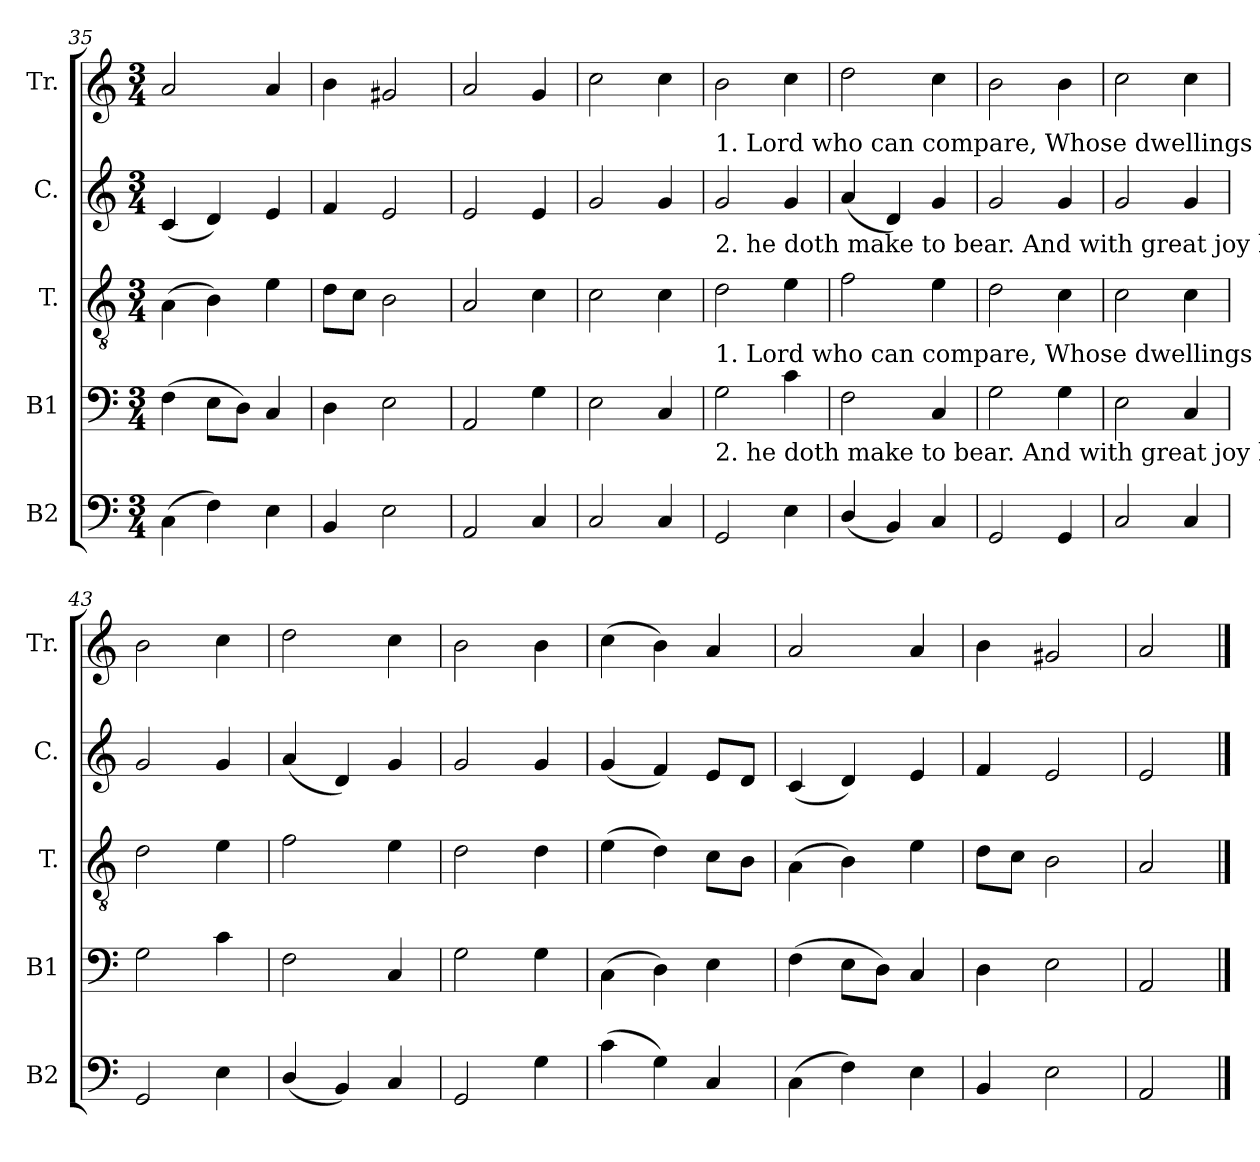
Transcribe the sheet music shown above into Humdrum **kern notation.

**kern	**kern	**kern	**kern	**kern
*part5	*part4	*part3	*part2	*part1
*staff5	*staff4	*staff3	*staff2	*staff1
*I"B2	*I"B1	*I"T.	*I"C.	*I"Tr.
*I'B2	*I'B1	*I'T.	*I'C.	*I'Tr.
*clefF4	*clefF4	*clefGv2	*clefG2	*clefG2
*k[]	*k[]	*k[]	*k[]	*k[]
*M3/4	*M3/4	*M3/4	*M3/4	*M3/4
=35	=35	=35	=35	=35
(4C\	(4F\	(4A\	(4c/	2a/
4F\)	8E\L	4B\)	4d/)	.
.	8D\J)	.	.	.
4E\	4C/	4e\	4e/	4a/
=36	=36	=36	=36	=36
4BB/	4D\	8d\L	4f/	4b\
.	.	8c\J	.	.
2E\	2E\	2B\	2e/	2g#X/
=37	=37	=37	=37	=37
2AA/	2AA/	2A/	2e/	2a/
4C/	4G\	4c\	4e/	4g/
=38	=38	=38	=38	=38
2C/	2E\	2c\	2g/	2cc\
4C/	4C/	4c\	4g/	4cc\
=39	=39	=39	=39	=39
!	!	!	!LO:TX:a:t=1. Lord who can compare, Whose dwellings in the heavens are?  Of   such   great  power   and  force   is     he.	!
!	!	!	!LO:TX:b:t=2. he  doth  make to  bear.   And  with great joy her fruit to rear;  Therefore  praise  ye         his   ho –  ly   name!	!
!	!LO:TX:a:t=1. Lord who can compare, Whose dwellings in the heavens are?  Of   such   great  power   and  force   is     he.	!	!	!
!	!LO:TX:b:t=2. he  doth  make to  bear.   And  with great joy her fruit to rear;  Therefore  praise  ye         his   ho –  ly   name!	!	!	!
2GG/	2G\	2d\	2g/	2b\
4E\	4c\	4e\	4g/	4cc\
=40	=40	=40	=40	=40
(4D/	2F\	2f\	(4a/	2dd\
4BB/)	.	.	4d/)	.
4C/	4C/	4e\	4g/	4cc\
=41	=41	=41	=41	=41
2GG/	2G\	2d\	2g/	2b\
4GG/	4G\	4c\	4g/	4b\
=42	=42	=42	=42	=42
2C/	2E\	2c\	2g/	2cc\
4C/	4C/	4c\	4g/	4cc\
=43	=43	=43	=43	=43
2GG/	2G\	2d\	2g/	2b\
4E\	4c\	4e\	4g/	4cc\
=44	=44	=44	=44	=44
(4D/	2F\	2f\	(4a/	2dd\
4BB/)	.	.	4d/)	.
4C/	4C/	4e\	4g/	4cc\
=45	=45	=45	=45	=45
2GG/	2G\	2d\	2g/	2b\
4G\	4G\	4d\	4g/	4b\
=46	=46	=46	=46	=46
(4c\	(4C\	(4e\	(4g/	(4cc\
4G\)	4D\)	4d\)	4f/)	4b\)
4C/	4E\	8c\L	8e/L	4a/
.	.	8B\J	8d/J	.
=47	=47	=47	=47	=47
(4C\	(4F\	(4A\	(4c/	2a/
4F\)	8E\L	4B\)	4d/)	.
.	8D\J)	.	.	.
4E\	4C/	4e\	4e/	4a/
=48	=48	=48	=48	=48
4BB/	4D\	8d\L	4f/	4b\
.	.	8c\J	.	.
2E\	2E\	2B\	2e/	2g#X/
=49	=49	=49	=49	=49
2AA/	2AA/	2A/	2e/	2a/
==	==	==	==	==
*-	*-	*-	*-	*-
